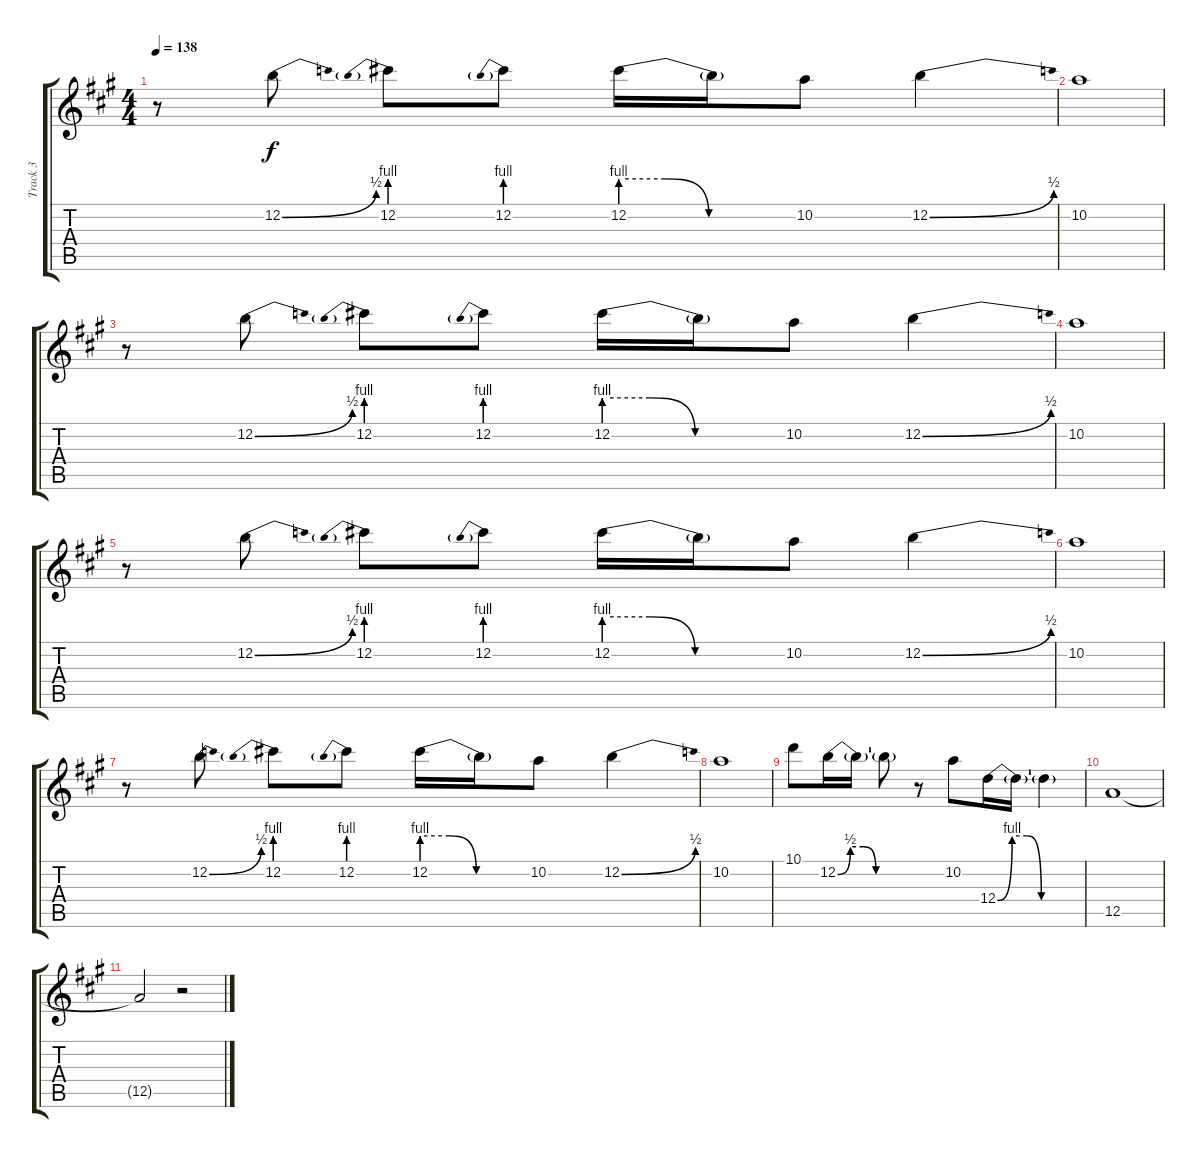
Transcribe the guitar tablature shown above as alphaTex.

\track ("Track 3" "Track 3") {instrument electricguitarjazz}
\staff {score tabs}
\tuning (E4 B3 G3 D3 A2 E2) {hide}
\ts (4 4)
\tempo 138
\clef g2
\ks a
r.8{dy f} 12.2{be (bend 0 0 60 2)}.8 12.2{be (prebend 0 4 60 4)}.8 12.2{be (prebend 0 4 60 4)}.8 12.2{be (custom 0 4 15 4 30 0 60 0)}.16 12.2{t}.16 10.2.8 12.2{be (bend 0 0 60 2)}.4 |
10.2.1 |
r.8 12.2{be (bend 0 0 60 2)}.8 12.2{be (prebend 0 4 60 4)}.8 12.2{be (prebend 0 4 60 4)}.8 12.2{be (custom 0 4 15 4 30 0 60 0)}.16 12.2{t}.16 10.2.8 12.2{be (bend 0 0 60 2)}.4 |
10.2.1 |
r.8 12.2{be (bend 0 0 60 2)}.8 12.2{be (prebend 0 4 60 4)}.8 12.2{be (prebend 0 4 60 4)}.8 12.2{be (custom 0 4 15 4 30 0 60 0)}.16 12.2{t}.16 10.2.8 12.2{be (bend 0 0 60 2)}.4 |
10.2.1 |
r.8 12.2{be (bend 0 0 60 2)}.8 12.2{be (prebend 0 4 60 4)}.8 12.2{be (prebend 0 4 60 4)}.8 12.2{be (custom 0 4 15 4 30 0 60 0)}.16 12.2{t}.16 10.2.8 12.2{be (bend 0 0 60 2)}.4 |
10.2.1 |
10.1.8 12.2{be (custom 0 0 10 2 20 2 30 0 60 0)}.16 12.2{t}.16 12.2{t}.8 r.8 10.2.8 12.4{be (custom 0 0 10 4 20 4 30 0 60 0)}.16 12.4{t}.16 12.4{t}.4 |
12.5.1 |
12.5{t}.2 r.2
